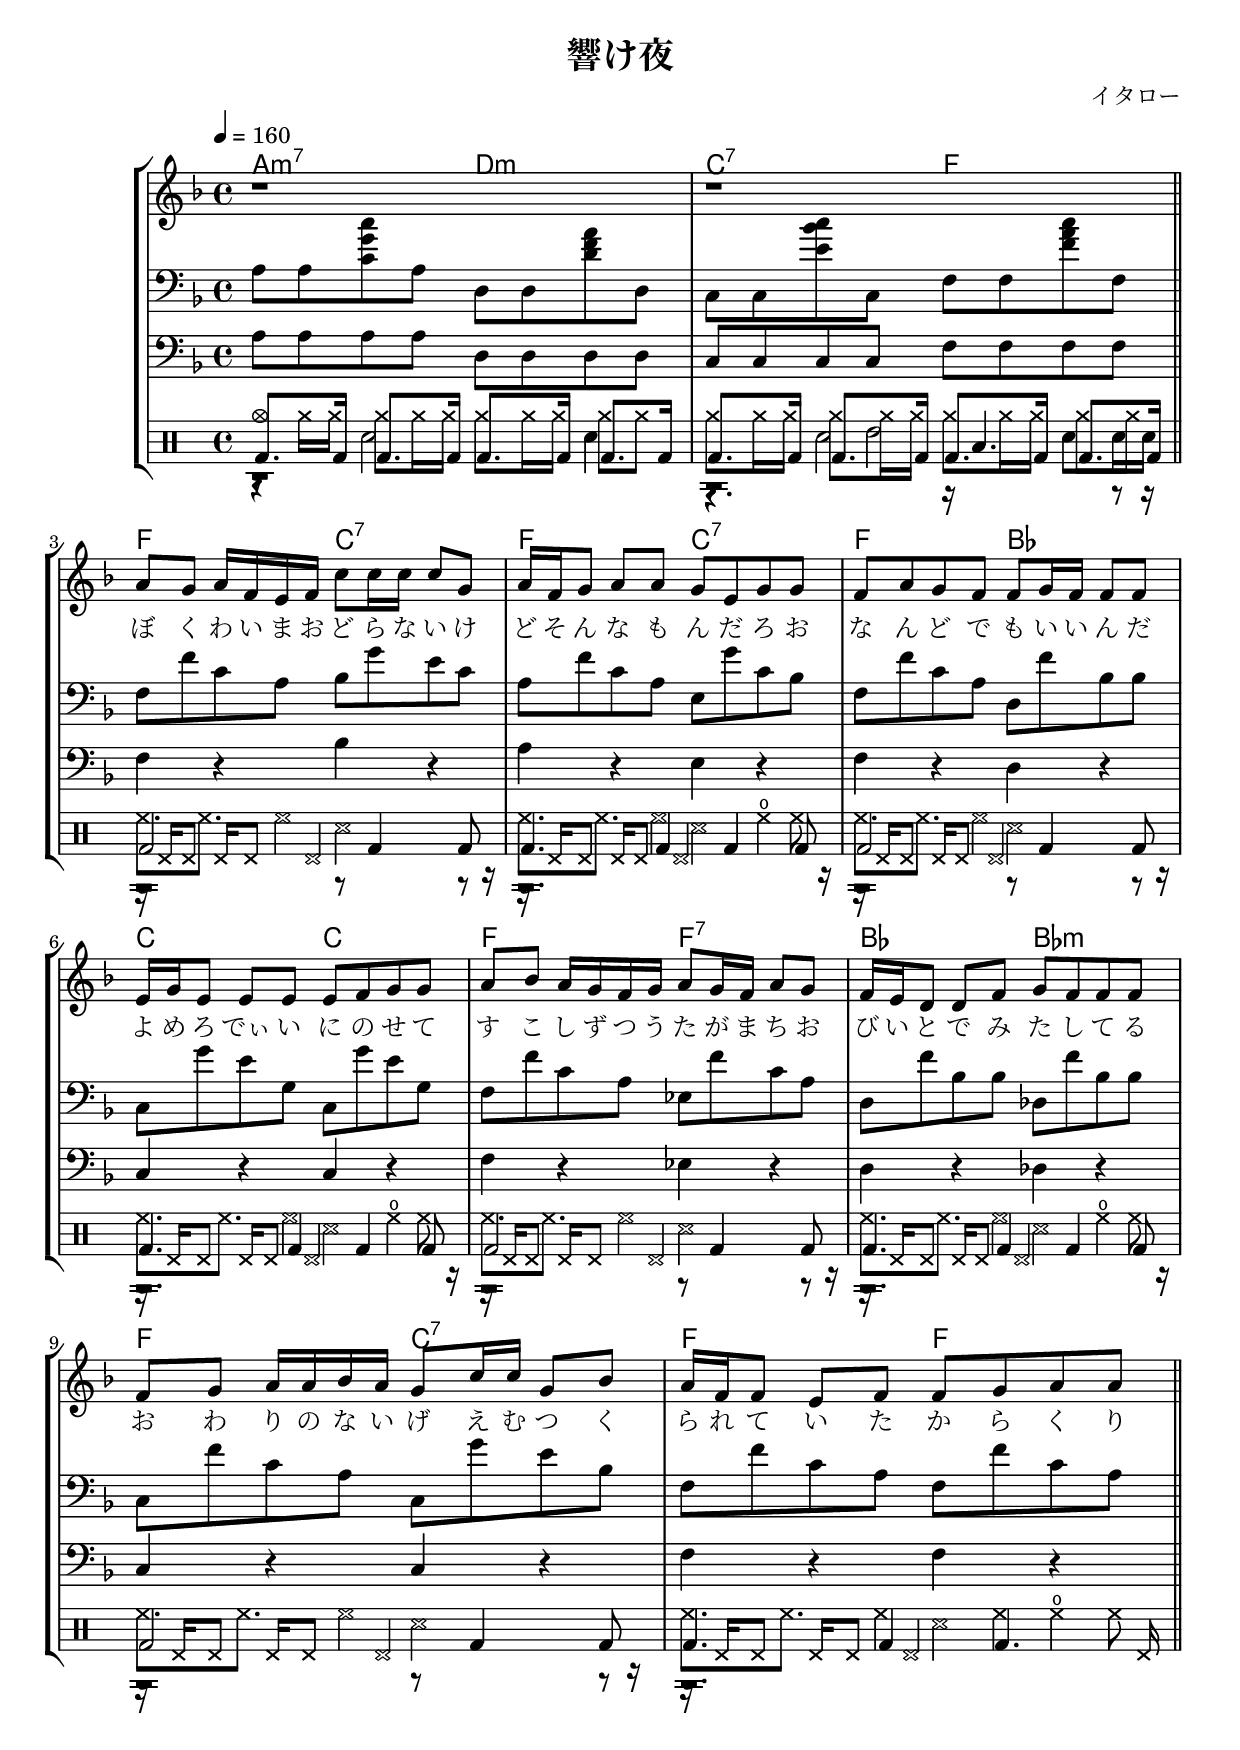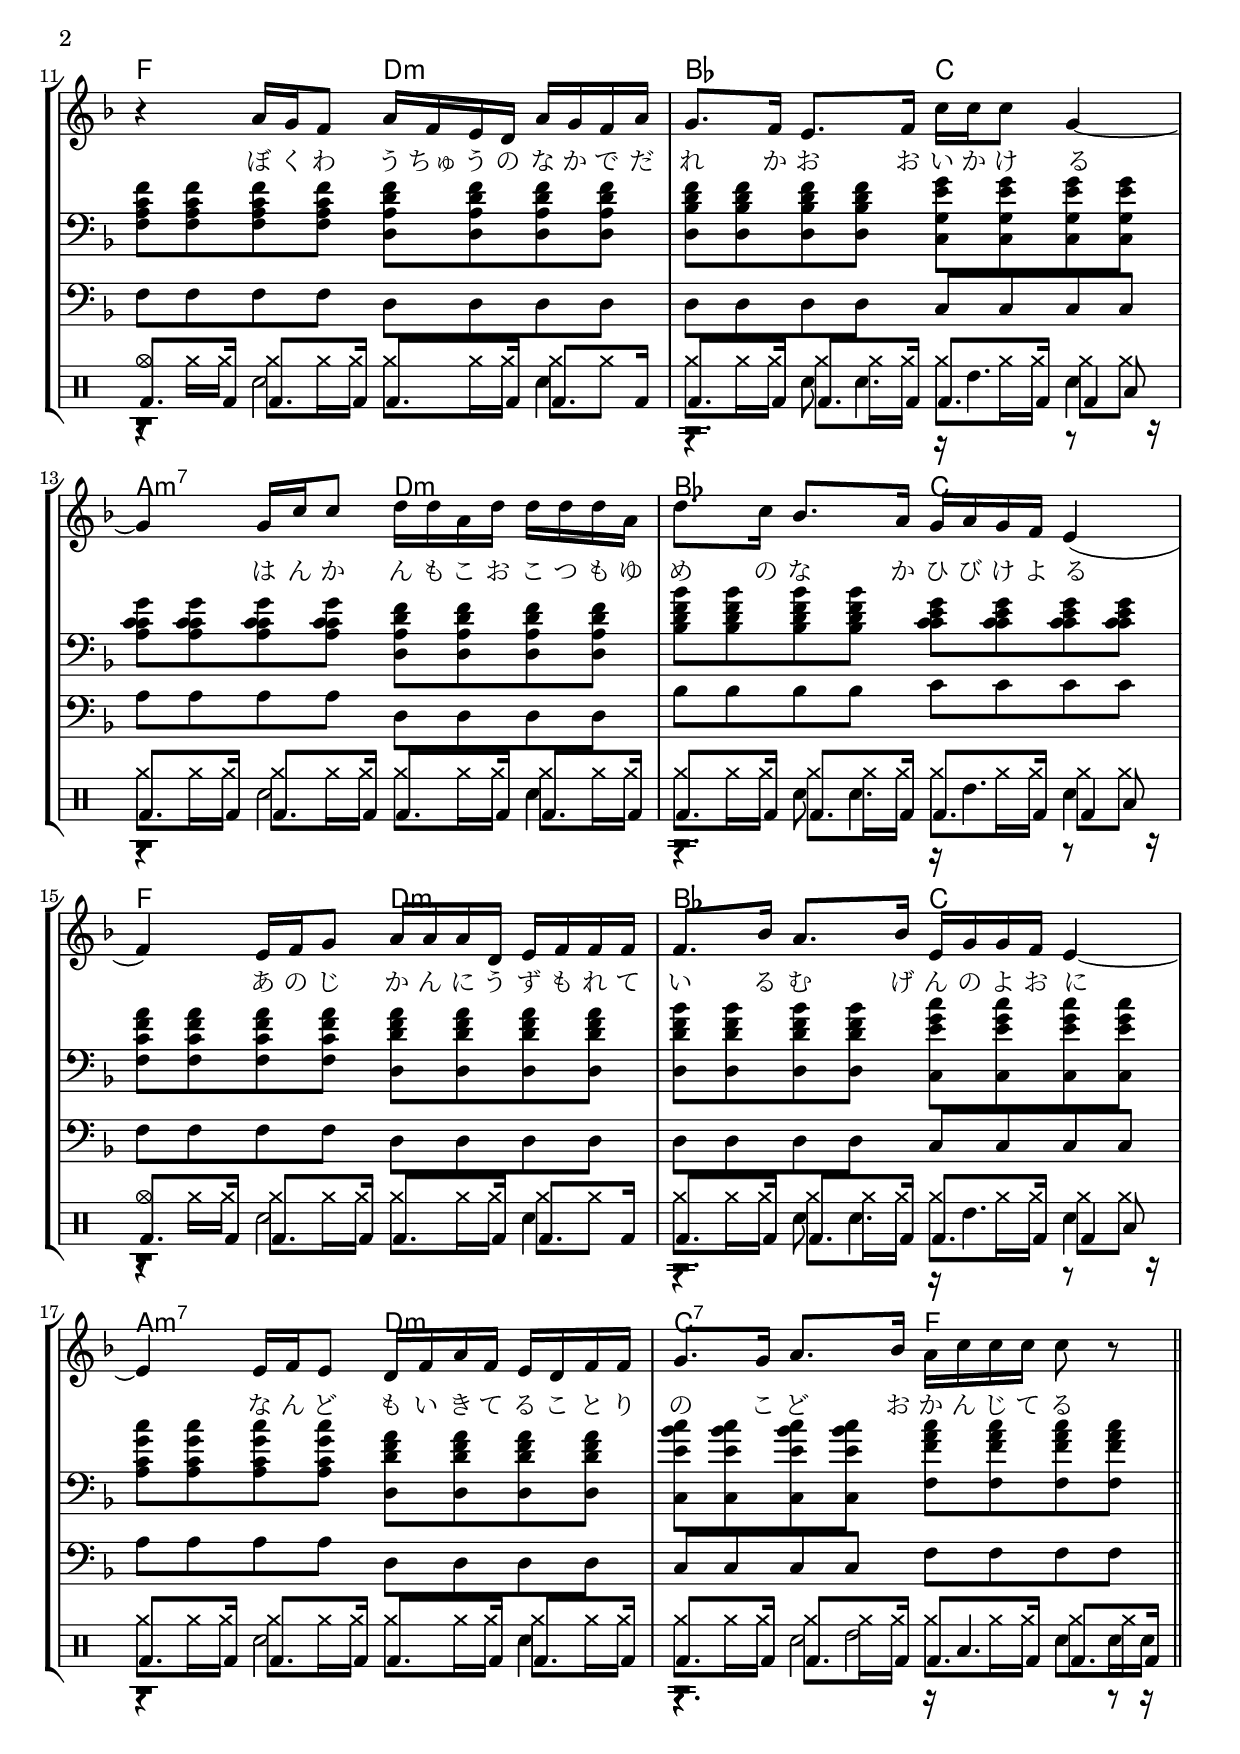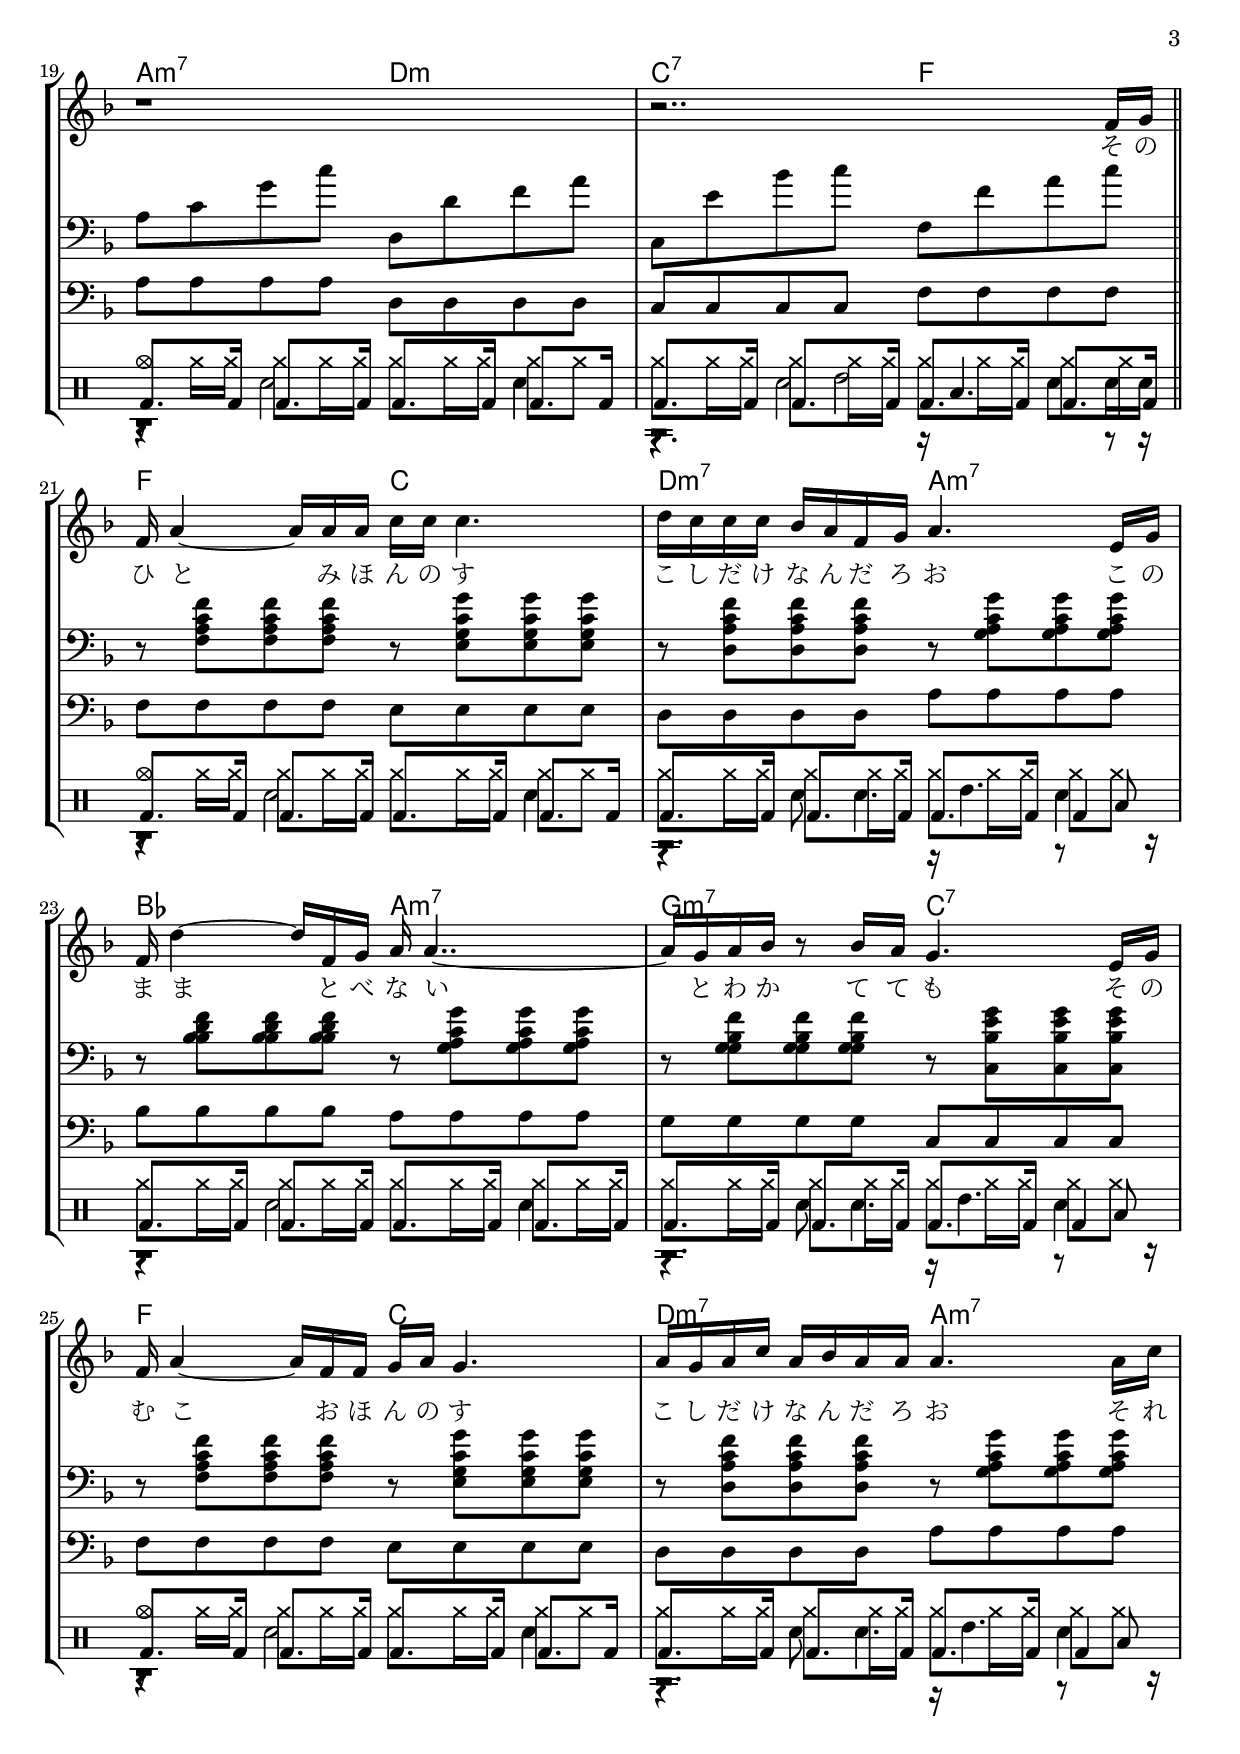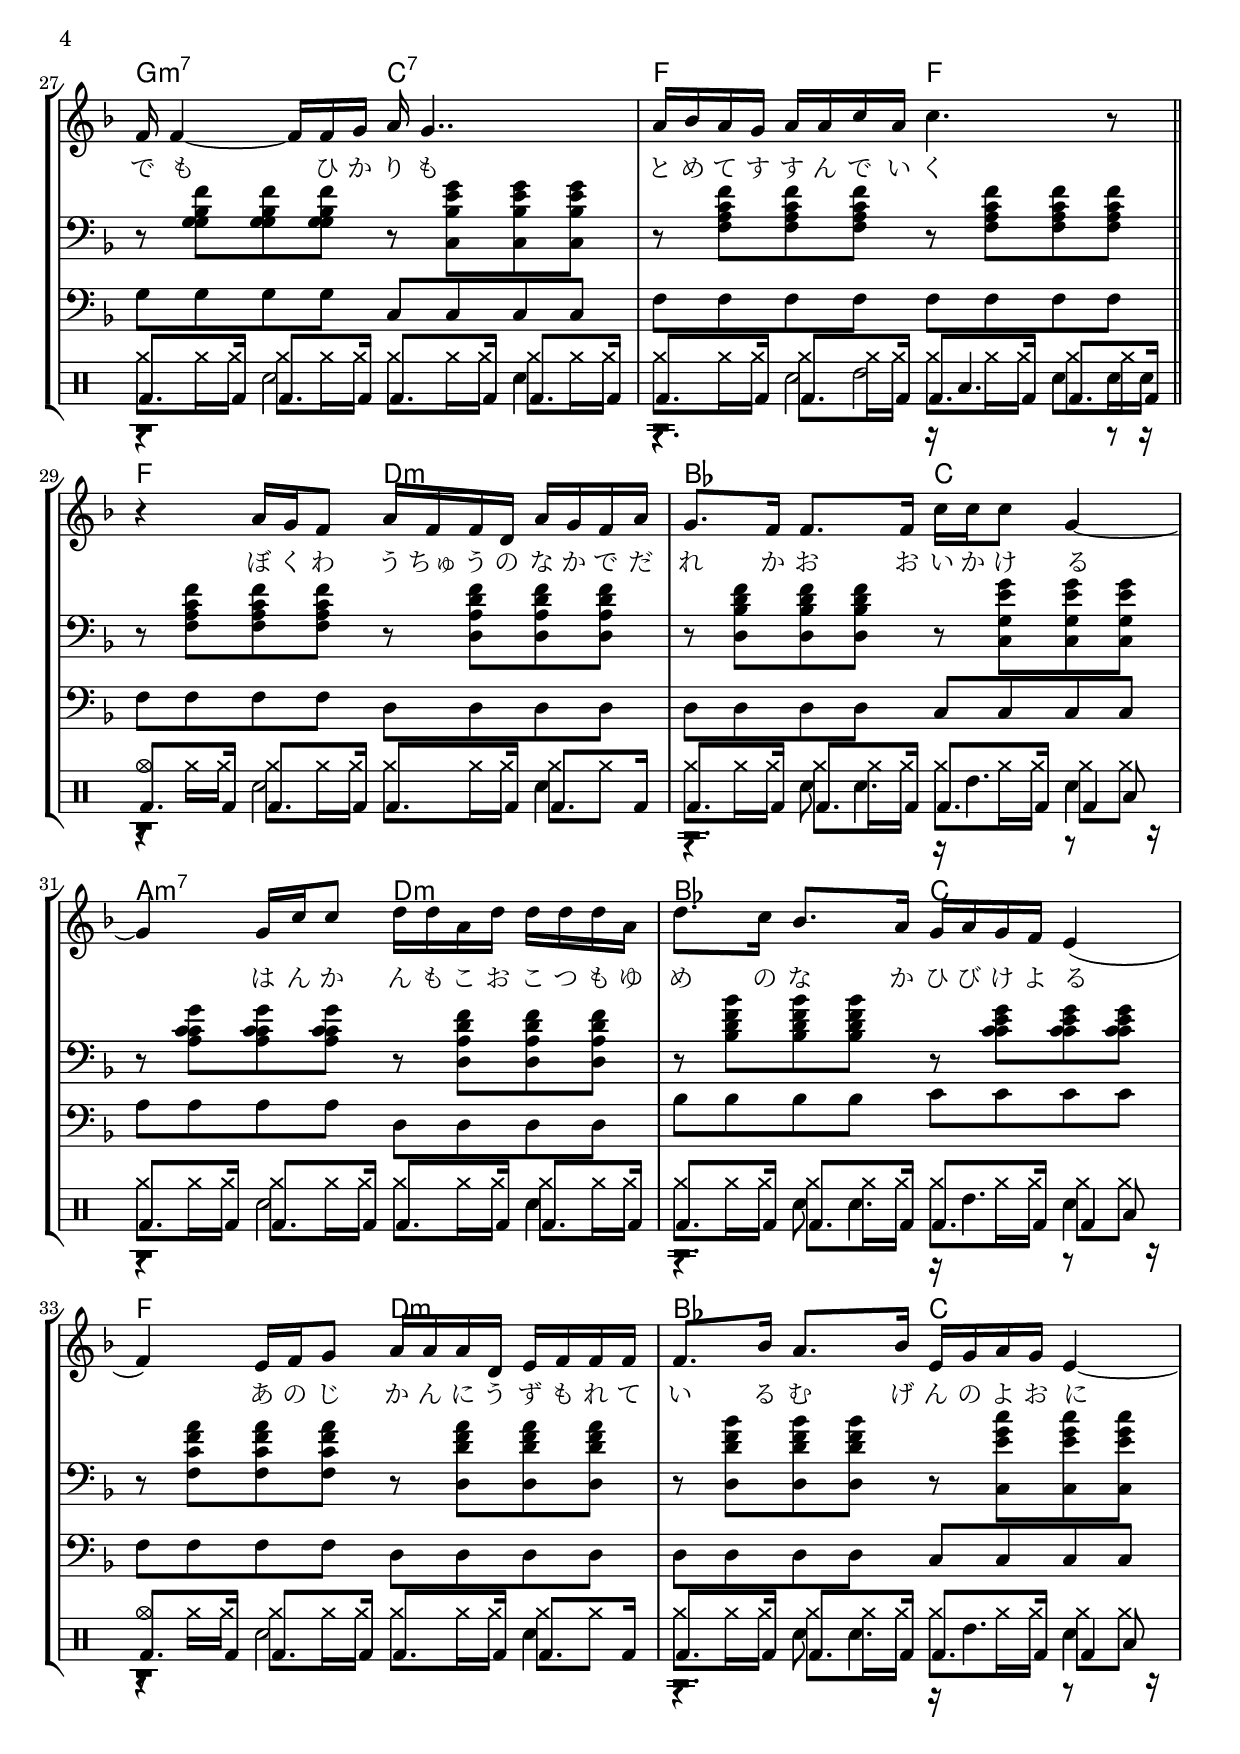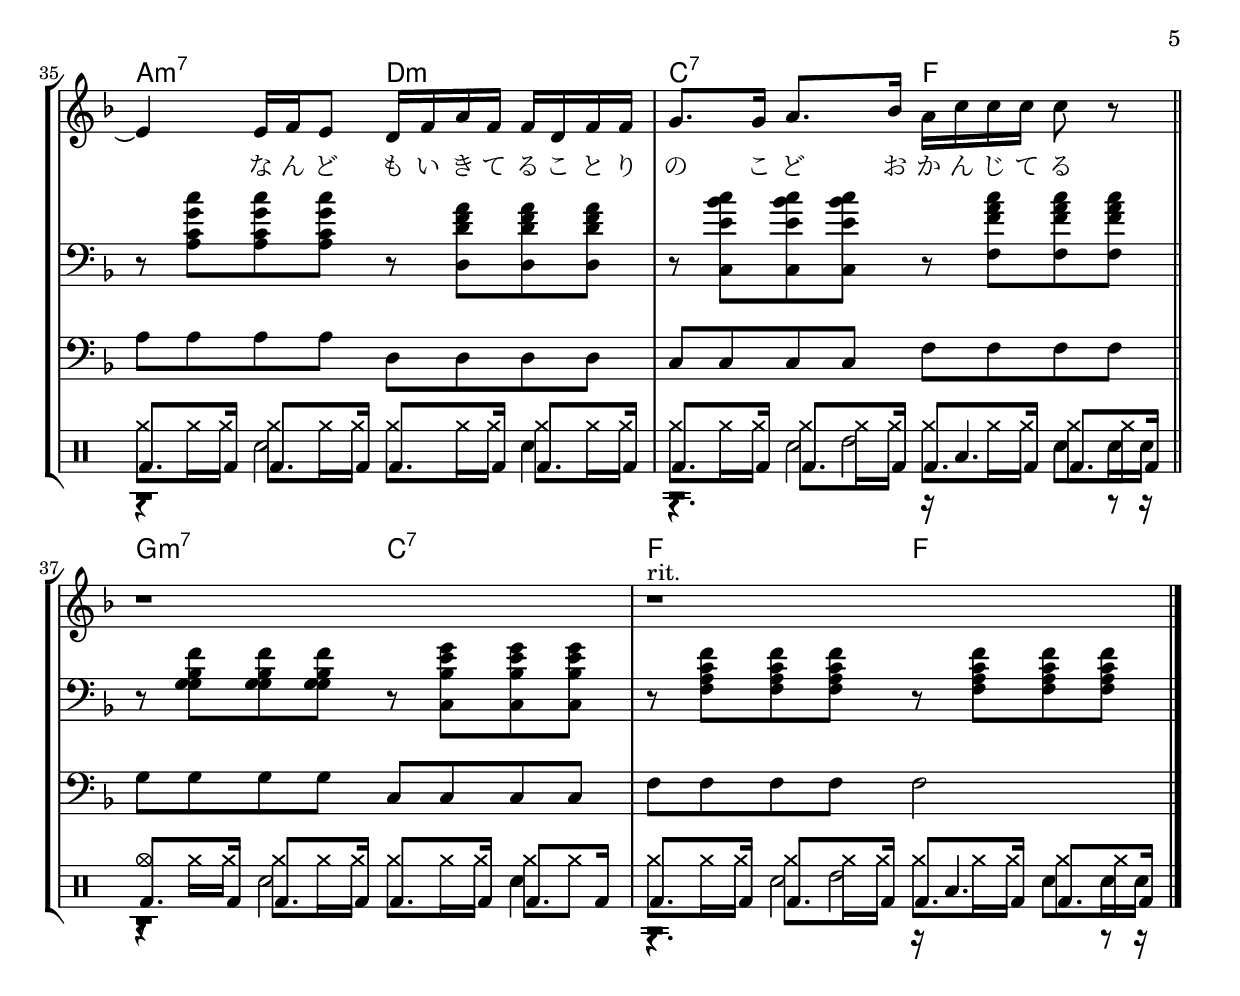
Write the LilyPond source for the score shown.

\version "2.12.1"

\header {
	title = \markup {響け夜}
	composer = \markup \center-column {イタロー}
}

harmony = \chordmode {
	a2:min7 d:m c:7 f 

	f c:7 f c:7 f bes c c f f:7 bes bes:m f c:7 f f 

	f d:m bes c a:min7 d:m bes c f d:m bes c a:min7 d:m c:7 f 

	a:min7 d:m c:7 f 

	f c d:min7 a:min7 bes a:min7 g:min7 c:7 f c d:min7 a:min7 g:min7 c:7 f f 

	f d:m bes c a:min7 d:m bes c f d:m bes c a:min7 d:m c:7 f 

	g:min7 c:7 f f 
}

melody = {
	\key f \major
	\tempo 4 = 160
	r1 | r1   
	\set Staff.midiInstrument = #"mmi0.48"
	 a'8  g'8  a'16  f'16  e'16  f'16  c''8  c''16  c''16  c''8  g'8 
	a'16  f'16  g'8  a'8  a'8  g'8  e'8  g'8  g'8 
	f'8  a'8  g'8  f'8  f'8  g'16  f'16  f'8  f'8 
	e'16  g'16  e'8  e'8  e'8  e'8  f'8  g'8  g'8 
	a'8  bes'8  a'16  g'16  f'16  g'16  a'8  g'16  f'16  a'8  g'8 
	f'16  e'16  d'8  d'8  f'8  g'8  f'8  f'8  f'8 
	f'8  g'8  a'16  a'16  bes'16  a'16  g'8  c''16  c''16  g'8  bes'8 
	a'16  f'16  f'8  e'8  f'8  f'8  g'8  a'8  a'8
	\set Staff.midiInstrument = #"mmi0.48"
	r4 a'16  g'16  f'8  a'16  f'16  e'16  d'16  a'16  g'16  f'16  a'16 
	g'8.  f'16  e'8.  f'16  c''16  c''16  c''8  g'4~ 
	g'4  g'16  c''16  c''8  d''16  d''16  a'16  d''16  d''16  d''16  d''16  a'16 
	d''8.  c''16  bes'8.  a'16  g'16  a'16  g'16  f'16  e'4 
	(f'4)  e'16  f'16  g'8  a'16  a'16  a'16  d'16  e'16  f'16  f'16  f'16 
	f'8.  bes'16  a'8.  bes'16  e'16  g'16  g'16  f'16  e'4~ 
	e'4  e'16  f'16  e'8  d'16  f'16  a'16  f'16  e'16  d'16  f'16  f'16 
	g'8.  g'16  a'8.  bes'16  a'16  c''16  c''16  c''16  c''8  	r8 	r1 | r2.. 
	\set Staff.midiInstrument = #"fss0.32"
	f'16  g'16 
	f'16  a'4~a'16  a'16  a'16  c''16  c''16  c''4. 
	d''16  c''16  c''16  c''16  bes'16  a'16  f'16  g'16  a'4.  e'16  g'16 
	f'16  d''4~d''16  f'16  g'16  a'16  a'4..~ 
	a'16  g'16  a'16  bes'16  r8  bes'16  a'16  g'4.  e'16  g'16 
	f'16  a'4~a'16  f'16  f'16  g'16  a'16  g'4. 
	a'16  g'16  a'16  c''16  a'16  bes'16  a'16  a'16  a'4.  a'16  c''16 
	f'16  f'4~f'16  f'16  g'16  a'16  g'4.. 
	a'16  bes'16  a'16  g'16  a'16  a'16  c''16  a'16  c''4.  	r8 	\set Staff.midiInstrument = #"mmi0.48"
	r4 a'16  g'16  f'8  a'16  f'16  f'16  d'16  a'16  g'16  f'16  a'16 
	g'8.  f'16  f'8.  f'16  c''16  c''16  c''8  g'4~ 
	g'4  g'16  c''16  c''8  d''16  d''16  a'16  d''16  d''16  d''16  d''16  a'16 
	d''8.  c''16  bes'8.  a'16  g'16  a'16  g'16  f'16  e'4 
	(f'4)  e'16  f'16  g'8  a'16  a'16  a'16  d'16  e'16  f'16  f'16  f'16 
	f'8.  bes'16  a'8.  bes'16  e'16  g'16  a'16  g'16  e'4~ 
	e'4  e'16  f'16  e'8  d'16  f'16  a'16  f'16  f'16  d'16  f'16  f'16 
	g'8.  g'16  a'8.  bes'16  a'16  c''16  c''16  c''16  c''8  	r8 	r1 | r1^"rit." \bar "|."
}

words = \lyricmode {
	
	ぼ  く  わ  い  ま  お  ど  ら  な  い  け  ど  そ  ん  な  も  ん  だ  ろ  お  な  ん  ど  で  も  い  い  ん  だ  よ  め  ろ  でぃ  い  に  の  せ  て  す  こ  し  ず  つ  う  た  が  ま  ち  お  び  い  と  で  み  た  し  て  る  お  わ  り  の  な  い  げ  え  む  つ  く  ら  れ  て  い  た  か  ら  く  り  
	ぼ  く  わ  う  ちゅ  う  の  な  か  で  だ  れ  か  お  お  い  か  け  る  は  ん  か  ん  も  こ  お  こ  つ  も  ゆ  め  の  な  か  ひ  び  け  よ  る  あ  の  じ  か  ん  に  う  ず  も  れ  て  い  る  む  げ  ん  の  よ  お  に  な  ん  ど  も  い  き  て  る  こ  と  り  の  こ  ど  お  か  ん  じ  て  る  
	
	そ  の  ひ  と  み  ほ  ん  の  す  こ  し  だ  け  な  ん  だ  ろ  お  こ  の  ま  ま  と  べ  な  い  と  わ  か  て  て  も  そ  の  む  こ  お  ほ  ん  の  す  こ  し  だ  け  な  ん  だ  ろ  お  そ  れ  で  も  ひ  か  り  も  と  め  て  す  す  ん  で  い  く  
	ぼ  く  わ  う  ちゅ  う  の  な  か  で  だ  れ  か  お  お  い  か  け  る  は  ん  か  ん  も  こ  お  こ  つ  も  ゆ  め  の  な  か  ひ  び  け  よ  る  あ  の  じ  か  ん  に  う  ず  も  れ  て  い  る  む  げ  ん  の  よ  お  に  な  ん  ど  も  い  き  て  る  こ  と  り  の  こ  ど  お  か  ん  じ  て  る  
	
}

tempochange = {
	\tempo 4 = 160
	r1 | r1 \bar "||"
	\tempo 4 = 160
	r1 | r1 | r1 | r1 | r1 | r1 | r1 | r1 \bar "||"
	\tempo 4 = 160
	r1 | r1 | r1 | r1 | r1 | r1 | r1 | r1 \bar "||"
	\tempo 4 = 160
	r1 | r1 \bar "||"
	\tempo 4 = 160
	r1 | r1 | r1 | r1 | r1 | r1 | r1 | r1 \bar "||"
	\tempo 4 = 160
	r1 | r1 | r1 | r1 | r1 | r1 | r1 | r1 \bar "||"
	\tempo 4 = 160
	r1 | \tempo 4 = 120 r2 \tempo 4 = 106 r2 \bar "|."
}

mainacc = {
	\clef bass
	\set Staff.midiInstrument = #"Distorted Guitar"
	\key f \major
	\tempo 4 = 160
	a8 a8 <c' g' c''>8 a8
	d8 d8 <d' f' a'>8 d8
	c8 c8 <e' bes' c''>8 c8
	f8 f8 <f' a' c''>8 f8
	\bar "||"

	\set Staff.midiInstrument = #"Acoustic Guitar (steel)"
	f8 f' c' a
	bes8 g' e' c'
	a8 f' c' a
	e8 g' c' bes
	f8 f' c' a
	d8 f' bes bes
	c8 g' e' g
	c8 g' e' g
	f8 f' c' a
	es8 f' c' a
	d8 f' bes bes
	des8 f' bes bes
	c8 f' c' a
	c8 g' e' bes
	f8 f' c' a
	f8 f' c' a
	\bar "||"

	\set Staff.midiInstrument = #"Distorted Guitar"
	<f a c' f'>8 <f a c' f'>8 <f a c' f'>8 <f a c' f'>8
	<d a d' f'>8 <d a d' f'>8 <d a d' f'>8 <d a d' f'>8
	<d bes d' f'>8 <d bes d' f'>8 <d bes d' f'>8 <d bes d' f'>8
	<c g e' g'>8 <c g e' g'>8 <c g e' g'>8 <c g e' g'>8
	<a c' c' g'>8 <a c' c' g'>8 <a c' c' g'>8 <a c' c' g'>8
	<d a d' f'>8 <d a d' f'>8 <d a d' f'>8 <d a d' f'>8
	<bes d' f' bes'>8 <bes d' f' bes'>8 <bes d' f' bes'>8 <bes d' f' bes'>8
	<c' c' e' g'>8 <c' c' e' g'>8 <c' c' e' g'>8 <c' c' e' g'>8
	<f c' f' a'>8 <f c' f' a'>8 <f c' f' a'>8 <f c' f' a'>8
	<d d' f' a'>8 <d d' f' a'>8 <d d' f' a'>8 <d d' f' a'>8
	<d d' f' bes'>8 <d d' f' bes'>8 <d d' f' bes'>8 <d d' f' bes'>8
	<c e' g' c''>8 <c e' g' c''>8 <c e' g' c''>8 <c e' g' c''>8
	<a c' g' c''>8 <a c' g' c''>8 <a c' g' c''>8 <a c' g' c''>8
	<d d' f' a'>8 <d d' f' a'>8 <d d' f' a'>8 <d d' f' a'>8
	<c e' bes' c''>8 <c e' bes' c''>8 <c e' bes' c''>8 <c e' bes' c''>8
	<f f' a' c''>8 <f f' a' c''>8 <f f' a' c''>8 <f f' a' c''>8
	\bar "||"

	\set Staff.midiInstrument = #"Distorted Guitar"
	a8 c'8 g'8 c''8
	d8 d'8 f'8 a'8
	c8 e'8 bes'8 c''8
	f8 f'8 a'8 c''8
	\bar "||"

	\set Staff.midiInstrument = #"Distorted Guitar"
	r8 <f a c' f'>8 <f a c' f'>8 <f a c' f'>8
	r8 <e g c' g'>8 <e g c' g'>8 <e g c' g'>8
	r8 <d a c' f'>8 <d a c' f'>8 <d a c' f'>8
	r8 <a g c' g'>8 <a g c' g'>8 <a g c' g'>8
	r8 <bes bes d' f'>8 <bes bes d' f'>8 <bes bes d' f'>8
	r8 <a g c' g'>8 <a g c' g'>8 <a g c' g'>8
	r8 <g g bes f'>8 <g g bes f'>8 <g g bes f'>8
	r8 <c bes e' g'>8 <c bes e' g'>8 <c bes e' g'>8
	r8 <f a c' f'>8 <f a c' f'>8 <f a c' f'>8
	r8 <e g c' g'>8 <e g c' g'>8 <e g c' g'>8
	r8 <d a c' f'>8 <d a c' f'>8 <d a c' f'>8
	r8 <a g c' g'>8 <a g c' g'>8 <a g c' g'>8
	r8 <g g bes f'>8 <g g bes f'>8 <g g bes f'>8
	r8 <c bes e' g'>8 <c bes e' g'>8 <c bes e' g'>8
	r8 <f a c' f'>8 <f a c' f'>8 <f a c' f'>8
	r8 <f a c' f'>8 <f a c' f'>8 <f a c' f'>8
	\bar "||"

	\set Staff.midiInstrument = #"Distorted Guitar"
	r8 <f a c' f'>8 <f a c' f'>8 <f a c' f'>8
	r8 <d a d' f'>8 <d a d' f'>8 <d a d' f'>8
	r8 <d bes d' f'>8 <d bes d' f'>8 <d bes d' f'>8
	r8 <c g e' g'>8 <c g e' g'>8 <c g e' g'>8
	r8 <a c' c' g'>8 <a c' c' g'>8 <a c' c' g'>8
	r8 <d a d' f'>8 <d a d' f'>8 <d a d' f'>8
	r8 <bes d' f' bes'>8 <bes d' f' bes'>8 <bes d' f' bes'>8
	r8 <c' c' e' g'>8 <c' c' e' g'>8 <c' c' e' g'>8
	r8 <f c' f' a'>8 <f c' f' a'>8 <f c' f' a'>8
	r8 <d d' f' a'>8 <d d' f' a'>8 <d d' f' a'>8
	r8 <d d' f' bes'>8 <d d' f' bes'>8 <d d' f' bes'>8
	r8 <c e' g' c''>8 <c e' g' c''>8 <c e' g' c''>8
	r8 <a c' g' c''>8 <a c' g' c''>8 <a c' g' c''>8
	r8 <d d' f' a'>8 <d d' f' a'>8 <d d' f' a'>8
	r8 <c e' bes' c''>8 <c e' bes' c''>8 <c e' bes' c''>8
	r8 <f f' a' c''>8 <f f' a' c''>8 <f f' a' c''>8
	\bar "||"

	\set Staff.midiInstrument = #"Distorted Guitar"
	r8 <g g bes f'>8 <g g bes f'>8 <g g bes f'>8
	r8 <c bes e' g'>8 <c bes e' g'>8 <c bes e' g'>8
	r8 <f a c' f'>8 <f a c' f'>8 <f a c' f'>8
	r8 <f a c' f'>8 <f a c' f'>8 <f a c' f'>8
	\bar "|."
}

subacc = {
	\clef bass
	\set Staff.midiInstrument = #"Slap Bass 1"
	\key f \major
	\tempo 4 = 160
	a8 a8 a8 a8
	d8 d8 d8 d8
	c8 c8 c8 c8
	f8 f8 f8 f8
	\bar "||"

	\set Staff.midiInstrument = #"Electric Bass (finger)"
	f4 r4
	bes4 r4
	a4 r4
	e4 r4
	f4 r4
	d4 r4
	c4 r4
	c4 r4
	f4 r4
	es4 r4
	d4 r4
	des4 r4
	c4 r4
	c4 r4
	f4 r4
	f4 r4
	\bar "||"

	\set Staff.midiInstrument = #"Slap Bass 1"
	f8 f8 f8 f8
	d8 d8 d8 d8
	d8 d8 d8 d8
	c8 c8 c8 c8
	a8 a8 a8 a8
	d8 d8 d8 d8
	bes8 bes8 bes8 bes8
	c'8 c'8 c'8 c'8
	f8 f8 f8 f8
	d8 d8 d8 d8
	d8 d8 d8 d8
	c8 c8 c8 c8
	a8 a8 a8 a8
	d8 d8 d8 d8
	c8 c8 c8 c8
	f8 f8 f8 f8
	\bar "||"

	\set Staff.midiInstrument = #"Slap Bass 1"
	a8 a8 a8 a8
	d8 d8 d8 d8
	c8 c8 c8 c8
	f8 f8 f8 f8
	\bar "||"

	\set Staff.midiInstrument = #"Slap Bass 1"
	f8 f8 f8 f8
	e8 e8 e8 e8
	d8 d8 d8 d8
	a8 a8 a8 a8
	bes8 bes8 bes8 bes8
	a8 a8 a8 a8
	g8 g8 g8 g8
	c8 c8 c8 c8
	f8 f8 f8 f8
	e8 e8 e8 e8
	d8 d8 d8 d8
	a8 a8 a8 a8
	g8 g8 g8 g8
	c8 c8 c8 c8
	f8 f8 f8 f8
	f8 f8 f8 f8
	\bar "||"

	\set Staff.midiInstrument = #"Slap Bass 1"
	f8 f8 f8 f8
	d8 d8 d8 d8
	d8 d8 d8 d8
	c8 c8 c8 c8
	a8 a8 a8 a8
	d8 d8 d8 d8
	bes8 bes8 bes8 bes8
	c'8 c'8 c'8 c'8
	f8 f8 f8 f8
	d8 d8 d8 d8
	d8 d8 d8 d8
	c8 c8 c8 c8
	a8 a8 a8 a8
	d8 d8 d8 d8
	c8 c8 c8 c8
	f8 f8 f8 f8
	\bar "||"

	\set Staff.midiInstrument = #"Slap Bass 1"
	g8 g8 g8 g8
	c8 c8 c8 c8
	f8 f8 f8 f8
	f2
	\bar "|."
}

percA = {
	\drummode {
	r8 cymr16 cymr16 cymr8 cymr16 cymr16 cymr8 cymr16 cymr16 cymr8 cymr8  |cymr8 cymr16 cymr16 cymr8 cymr16 cymr16 cymr8 cymr16 cymr16 cymr8 cymr8  \bar "||"
	r1  |r2. hho4  |r1  |r2. hho4  |r1  |r2. hho4  |r1  |r2. hho4  \bar "||"
	r8 cymr16 cymr16 cymr8 cymr16 cymr16 cymr8 cymr16 cymr16 cymr8 cymr8  |cymr8 cymr16 cymr16 cymr8 cymr16 cymr16 cymr8 cymr16 cymr16 cymr8 cymr8  |cymr8 cymr16 cymr16 cymr8 cymr16 cymr16 cymr8 cymr16 cymr16 cymr8 cymr16 cymr16  |cymr8 cymr16 cymr16 cymr8 cymr16 cymr16 cymr8 cymr16 cymr16 cymr8 cymr8  |r8 cymr16 cymr16 cymr8 cymr16 cymr16 cymr8 cymr16 cymr16 cymr8 cymr8  |cymr8 cymr16 cymr16 cymr8 cymr16 cymr16 cymr8 cymr16 cymr16 cymr8 cymr8  |cymr8 cymr16 cymr16 cymr8 cymr16 cymr16 cymr8 cymr16 cymr16 cymr8 cymr16 cymr16  |cymr8 cymr16 cymr16 cymr8 cymr16 cymr16 cymr8 cymr16 cymr16 cymr8 cymr8  \bar "||"
	r8 cymr16 cymr16 cymr8 cymr16 cymr16 cymr8 cymr16 cymr16 cymr8 cymr8  |cymr8 cymr16 cymr16 cymr8 cymr16 cymr16 cymr8 cymr16 cymr16 cymr8 cymr8  \bar "||"
	r8 cymr16 cymr16 cymr8 cymr16 cymr16 cymr8 cymr16 cymr16 cymr8 cymr8  |cymr8 cymr16 cymr16 cymr8 cymr16 cymr16 cymr8 cymr16 cymr16 cymr8 cymr8  |cymr8 cymr16 cymr16 cymr8 cymr16 cymr16 cymr8 cymr16 cymr16 cymr8 cymr16 cymr16  |cymr8 cymr16 cymr16 cymr8 cymr16 cymr16 cymr8 cymr16 cymr16 cymr8 cymr8  |r8 cymr16 cymr16 cymr8 cymr16 cymr16 cymr8 cymr16 cymr16 cymr8 cymr8  |cymr8 cymr16 cymr16 cymr8 cymr16 cymr16 cymr8 cymr16 cymr16 cymr8 cymr8  |cymr8 cymr16 cymr16 cymr8 cymr16 cymr16 cymr8 cymr16 cymr16 cymr8 cymr16 cymr16  |cymr8 cymr16 cymr16 cymr8 cymr16 cymr16 cymr8 cymr16 cymr16 cymr8 cymr8  \bar "||"
	r8 cymr16 cymr16 cymr8 cymr16 cymr16 cymr8 cymr16 cymr16 cymr8 cymr8  |cymr8 cymr16 cymr16 cymr8 cymr16 cymr16 cymr8 cymr16 cymr16 cymr8 cymr8  |cymr8 cymr16 cymr16 cymr8 cymr16 cymr16 cymr8 cymr16 cymr16 cymr8 cymr16 cymr16  |cymr8 cymr16 cymr16 cymr8 cymr16 cymr16 cymr8 cymr16 cymr16 cymr8 cymr8  |r8 cymr16 cymr16 cymr8 cymr16 cymr16 cymr8 cymr16 cymr16 cymr8 cymr8  |cymr8 cymr16 cymr16 cymr8 cymr16 cymr16 cymr8 cymr16 cymr16 cymr8 cymr8  |cymr8 cymr16 cymr16 cymr8 cymr16 cymr16 cymr8 cymr16 cymr16 cymr8 cymr16 cymr16  |cymr8 cymr16 cymr16 cymr8 cymr16 cymr16 cymr8 cymr16 cymr16 cymr8 cymr8  \bar "||"
	r8 cymr16 cymr16 cymr8 cymr16 cymr16 cymr8 cymr16 cymr16 cymr8 cymr8  |cymr8 cymr16 cymr16 cymr8 cymr16 cymr16 cymr8 cymr16 cymr16 cymr8 cymr8  \bar "|."
	}
}

percB = {
	\drummode {
	r4 sn2 sn4  |r4 sn2 sn8 sn16 sn16  \bar "||"
	r16 hhp16 hhp8 hhp16 hhp8 hhp2 r16  |r16 hhp16 hhp8 hhp16 hhp8 hhp2 r16  |r16 hhp16 hhp8 hhp16 hhp8 hhp2 r16  |r16 hhp16 hhp8 hhp16 hhp8 hhp2 r16  |r16 hhp16 hhp8 hhp16 hhp8 hhp2 r16  |r16 hhp16 hhp8 hhp16 hhp8 hhp2 r16  |r16 hhp16 hhp8 hhp16 hhp8 hhp2 r16  |r16 hhp16 hhp8 hhp16 hhp8 hhp2 hhp16  \bar "||"
	r4 sn2 sn4  |r4 sn8 sn4. sn4  |r4 sn2 sn4  |r4 sn8 sn4. sn4  |r4 sn2 sn4  |r4 sn8 sn4. sn4  |r4 sn2 sn4  |r4 sn2 sn8 sn16 sn16  \bar "||"
	r4 sn2 sn4  |r4 sn2 sn8 sn16 sn16  \bar "||"
	r4 sn2 sn4  |r4 sn8 sn4. sn4  |r4 sn2 sn4  |r4 sn8 sn4. sn4  |r4 sn2 sn4  |r4 sn8 sn4. sn4  |r4 sn2 sn4  |r4 sn2 sn8 sn16 sn16  \bar "||"
	r4 sn2 sn4  |r4 sn8 sn4. sn4  |r4 sn2 sn4  |r4 sn8 sn4. sn4  |r4 sn2 sn4  |r4 sn8 sn4. sn4  |r4 sn2 sn4  |r4 sn2 sn8 sn16 sn16  \bar "||"
	r4 sn2 sn4  |r4 sn2 sn8 sn16 sn16  \bar "|."
	}
}

percC = {
	\drummode {
	bd8. bd16 bd8. bd16 bd8. bd16 bd8. bd16  |bd8. bd16 bd8. bd16 bd8. bd16 bd8. bd16  \bar "||"
	hh8. hh8. hh2 r8  |hh8. hh8. hh2 hh8  |hh8. hh8. hh2 r8  |hh8. hh8. hh2 hh8  |hh8. hh8. hh2 r8  |hh8. hh8. hh2 hh8  |hh8. hh8. hh2 r8  |hh8. hh8. hh4 hh4 hh8  \bar "||"
	bd8. bd16 bd8. bd16 bd8. bd16 bd8. bd16  |bd8. bd16 bd8. bd16 bd8. bd16 bd4  |bd8. bd16 bd8. bd16 bd8. bd16 bd8. bd16  |bd8. bd16 bd8. bd16 bd8. bd16 bd4  |bd8. bd16 bd8. bd16 bd8. bd16 bd8. bd16  |bd8. bd16 bd8. bd16 bd8. bd16 bd4  |bd8. bd16 bd8. bd16 bd8. bd16 bd8. bd16  |bd8. bd16 bd8. bd16 bd8. bd16 bd8. bd16  \bar "||"
	bd8. bd16 bd8. bd16 bd8. bd16 bd8. bd16  |bd8. bd16 bd8. bd16 bd8. bd16 bd8. bd16  \bar "||"
	bd8. bd16 bd8. bd16 bd8. bd16 bd8. bd16  |bd8. bd16 bd8. bd16 bd8. bd16 bd4  |bd8. bd16 bd8. bd16 bd8. bd16 bd8. bd16  |bd8. bd16 bd8. bd16 bd8. bd16 bd4  |bd8. bd16 bd8. bd16 bd8. bd16 bd8. bd16  |bd8. bd16 bd8. bd16 bd8. bd16 bd4  |bd8. bd16 bd8. bd16 bd8. bd16 bd8. bd16  |bd8. bd16 bd8. bd16 bd8. bd16 bd8. bd16  \bar "||"
	bd8. bd16 bd8. bd16 bd8. bd16 bd8. bd16  |bd8. bd16 bd8. bd16 bd8. bd16 bd4  |bd8. bd16 bd8. bd16 bd8. bd16 bd8. bd16  |bd8. bd16 bd8. bd16 bd8. bd16 bd4  |bd8. bd16 bd8. bd16 bd8. bd16 bd8. bd16  |bd8. bd16 bd8. bd16 bd8. bd16 bd4  |bd8. bd16 bd8. bd16 bd8. bd16 bd8. bd16  |bd8. bd16 bd8. bd16 bd8. bd16 bd8. bd16  \bar "||"
	bd8. bd16 bd8. bd16 bd8. bd16 bd8. bd16  |bd8. bd16 bd8. bd16 bd8. bd16 bd8. bd16  \bar "|."
	}
}

percD = {
	\drummode {
	r1  |r4. tommh2 r8  \bar "||"
	r2 ss2  |r2 ss2  |r2 ss2  |r2 ss2  |r2 ss2  |r2 ss2  |r2 ss2  |r2 ss2  \bar "||"
	r1  |r2 r16 tommh4. r16  |r1  |r2 r16 tommh4. r16  |r1  |r2 r16 tommh4. r16  |r1  |r4. tommh2 r8  \bar "||"
	r1  |r4. tommh2 r8  \bar "||"
	r1  |r2 r16 tommh4. r16  |r1  |r2 r16 tommh4. r16  |r1  |r2 r16 tommh4. r16  |r1  |r4. tommh2 r8  \bar "||"
	r1  |r2 r16 tommh4. r16  |r1  |r2 r16 tommh4. r16  |r1  |r2 r16 tommh4. r16  |r1  |r4. tommh2 r8  \bar "||"
	r1  |r4. tommh2 r8  \bar "|."
	}
}

percE = {
	\drummode {
	r1  |r2 r16 toml4. r16  \bar "||"
	bd2 r8 bd4 bd8  |bd4. bd4 bd4 bd8  |bd2 r8 bd4 bd8  |bd4. bd4 bd4 bd8  |bd2 r8 bd4 bd8  |bd4. bd4 bd4 bd8  |bd2 r8 bd4 bd8  |bd4. bd4 bd4.  \bar "||"
	r1  |r2. r8 toml8  |r1  |r2. r8 toml8  |r1  |r2. r8 toml8  |r1  |r2 r16 toml4. r16  \bar "||"
	r1  |r2 r16 toml4. r16  \bar "||"
	r1  |r2. r8 toml8  |r1  |r2. r8 toml8  |r1  |r2. r8 toml8  |r1  |r2 r16 toml4. r16  \bar "||"
	r1  |r2. r8 toml8  |r1  |r2. r8 toml8  |r1  |r2. r8 toml8  |r1  |r2 r16 toml4. r16  \bar "||"
	r1  |r2 r16 toml4. r16  \bar "|."
	}
}

percF = {
	\drummode {
	cymc1  |r1 \bar "||"
	r1 | r1 | r1 | r1 | r1 | r1 | r1 | r1 \bar "||"
	cymc1  |r1 |r1 |r1 |cymc1  |r1 |r1 |r1 \bar "||"
	cymc1  |r1 \bar "||"
	cymc1  |r1 |r1 |r1 |cymc1  |r1 |r1 |r1 \bar "||"
	cymc1  |r1 |r1 |r1 |cymc1  |r1 |r1 |r1 \bar "||"
	cymc1  |r1 \bar "|."
	}
}

\score {
	<<
		\new StaffGroup <<
			\new ChordNames {\harmony}
			\new Voice = "melody" {\melody}
			\new Lyrics \lyricsto "melody" \words
			\new Staff = "mainacc" {\mainacc}
			\new Staff = "subacc" {\subacc}
			\new DrumStaff <<
				\new DrumVoice {\percA}
				\new DrumVoice {\percB}
				\new DrumVoice {\percC}
				\new DrumVoice {\percD}
				\new DrumVoice {\percE}
				\new DrumVoice {\percF}
			>>
		>>
	>>
	\layout { }
}
